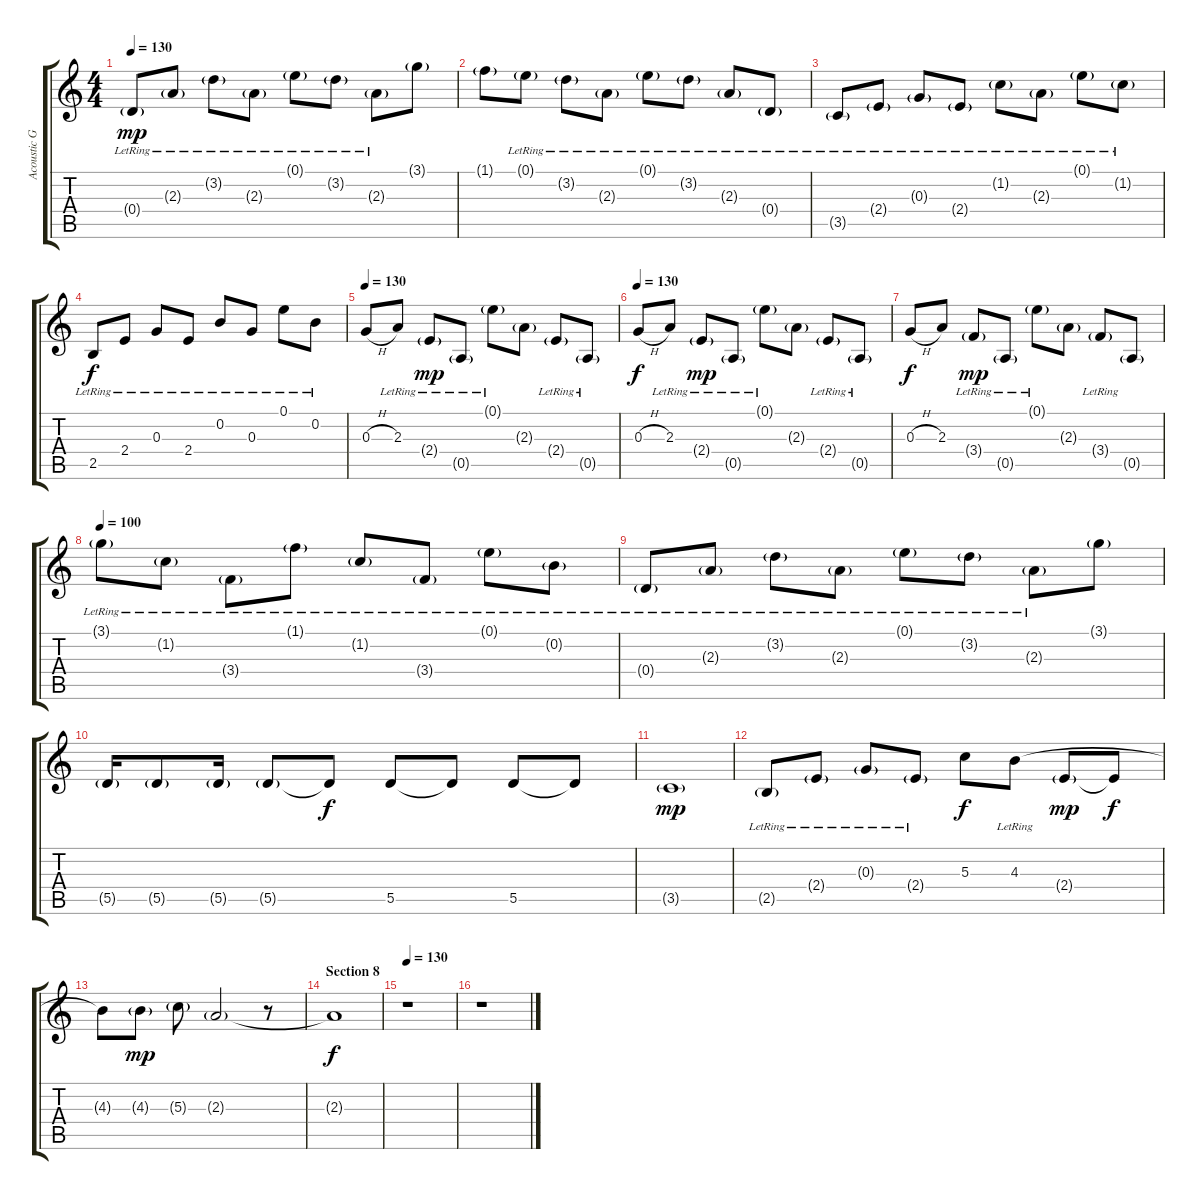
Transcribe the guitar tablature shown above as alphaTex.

\track ("Acoustic Guitar 2" "Acoustic G") {instrument acousticguitarsteel}
\staff {score tabs}
\tuning (E4 B3 G3 D3 A2 E2) {hide}
\ts (4 4)
\tempo 130
\clef g2
\ks c
0.4{g lr}.8{dy mp} 2.3{g lr}.8 3.2{g lr}.8 2.3{g lr}.8 0.1{g lr}.8 3.2{g lr}.8 2.3{g lr}.8 3.1{g}.8 |
1.1{g}.8 0.1{g lr}.8 3.2{g lr}.8 2.3{g lr}.8 0.1{g lr}.8 3.2{g lr}.8 2.3{g lr}.8 0.4{g lr}.8 |
3.5{g lr}.8 2.4{g lr}.8 0.3{g lr}.8 2.4{g lr}.8 1.2{g lr}.8 2.3{g lr}.8 0.1{g lr}.8 1.2{g lr}.8 |
2.5{lr}.8{dy f} 2.4{lr}.8 0.3{lr}.8 2.4{lr}.8 0.2{lr}.8 0.3{lr}.8 0.1{lr}.8 0.2{lr}.8 |
\tempo 130
0.3{h}.8{instrument acousticguitarnylon} 2.3{lr}.8 2.4{g lr}.8{dy mp} 0.5{g lr}.8 0.1{g lr}.8 2.3{g}.8 2.4{g lr}.8 0.5{g lr}.8 |
\tempo 130
0.3{h}.8{dy f} 2.3{lr}.8 2.4{g lr}.8{dy mp} 0.5{g lr}.8 0.1{g lr}.8 2.3{g}.8 2.4{g lr}.8 0.5{g lr}.8 |
0.3{h}.8{dy f} 2.3.8 3.4{g lr}.8{dy mp} 0.5{g lr}.8 0.1{g lr}.8 2.3{g}.8 3.4{g lr}.8 0.5{g}.8 |
\tempo 100
3.1{g lr}.8 1.2{g lr}.8 3.4{g lr}.8 1.1{g lr}.8 1.2{g lr}.8 3.4{g lr}.8 0.1{g lr}.8 0.2{g lr}.8 |
0.4{g lr}.8 2.3{g lr}.8 3.2{g lr}.8 2.3{g lr}.8 0.1{g lr}.8 3.2{g lr}.8 2.3{g lr}.8 3.1{g}.8 |
5.5{g}.16 5.5{g}.8 5.5{g}.16 5.5{g}.8 5.5{t}.8{dy f} 5.5.8 5.5{t}.8 5.5.8 5.5{t}.8 |
3.5{g}.1{dy mp} |
2.5{g lr}.8 2.4{g lr}.8 0.3{g lr}.8 2.4{g lr}.8 5.3.8{dy f} 4.3{lr}.8 2.4{g}.8{dy mp} 2.4{t}.8{dy f} |
4.3{t}.8 4.3{g}.8{dy mp} 5.3{g}.8 2.3{g}.2 r.8 |
\section ("" "Section 8")
2.3{t}.1{dy f} |
\tempo 130
r.1 |
r.1
